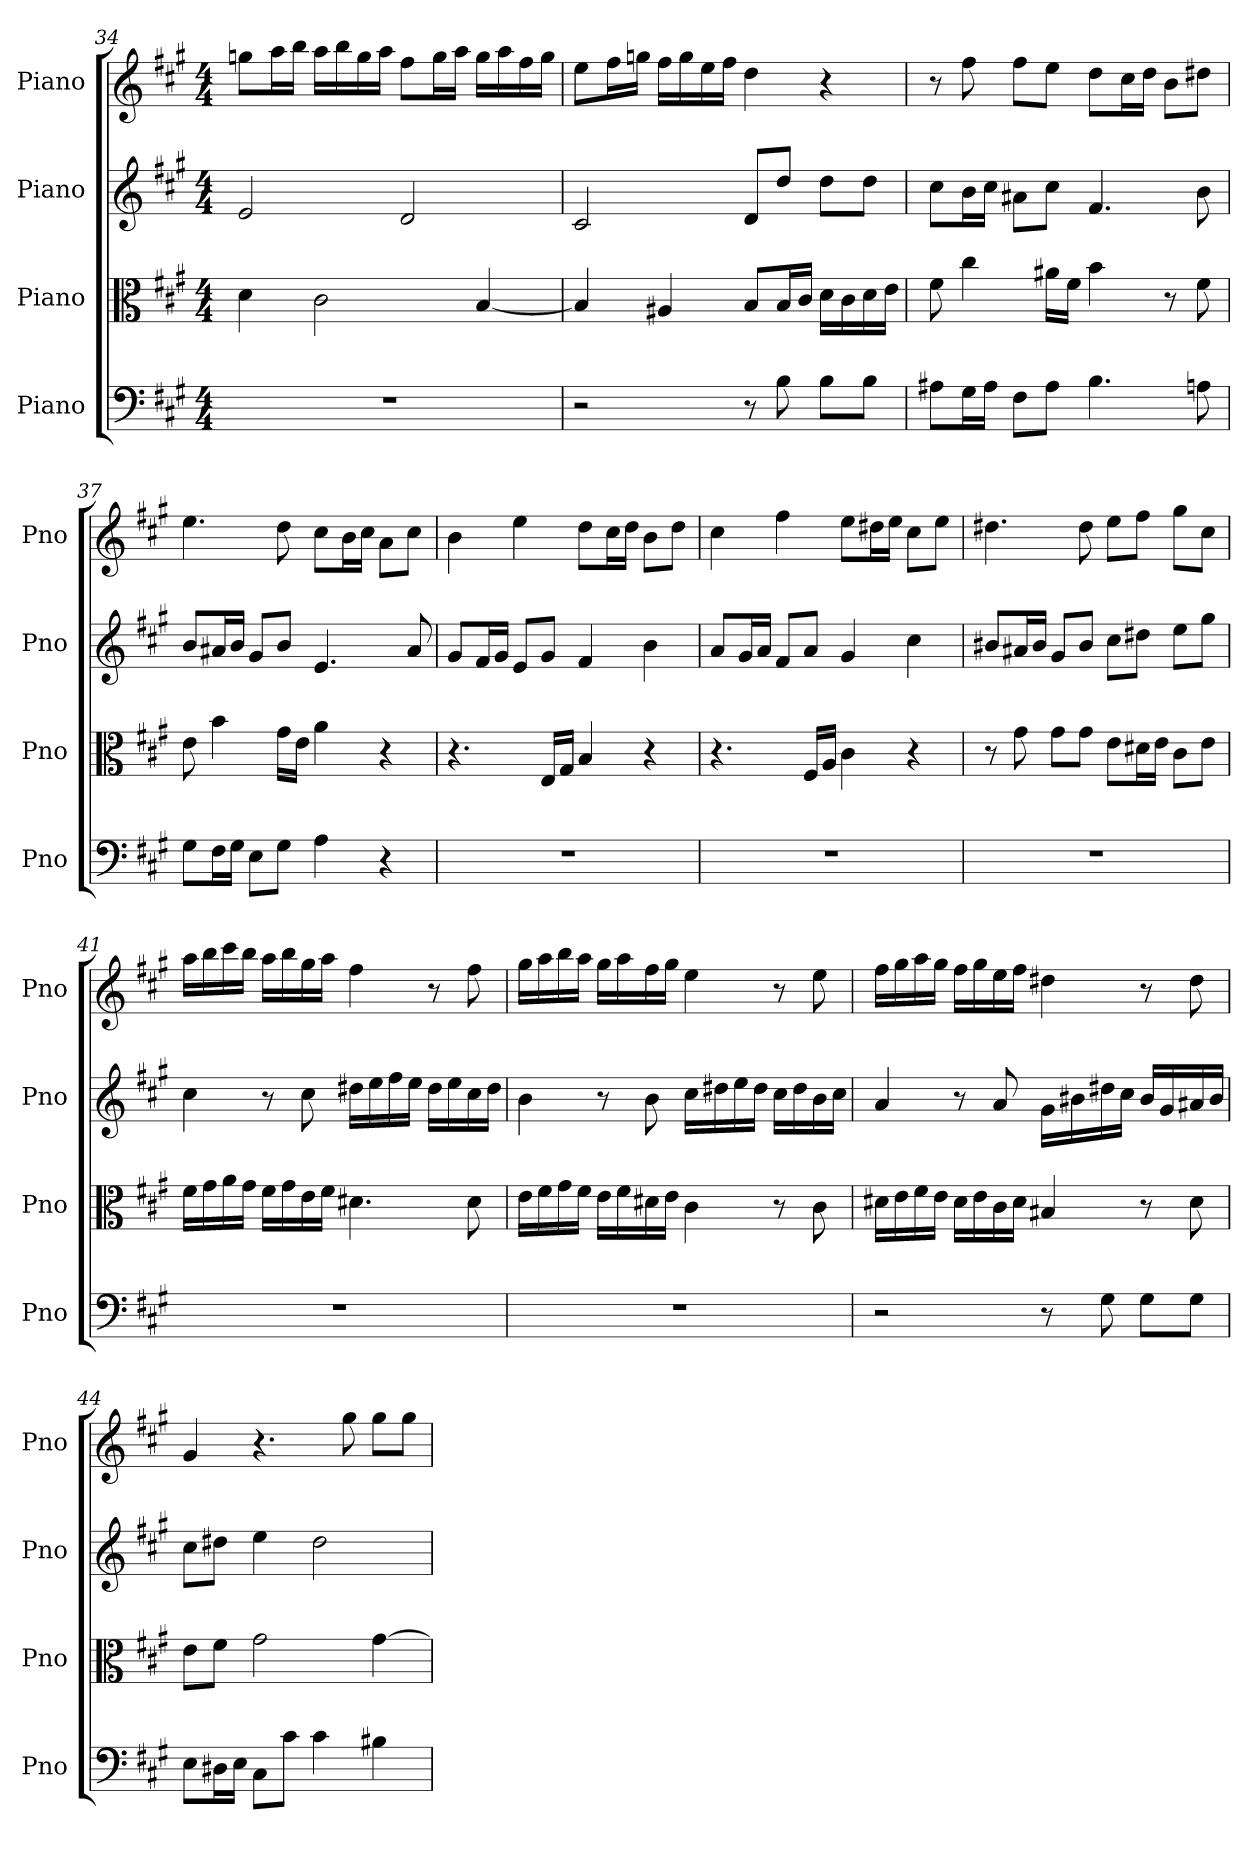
**kern	**kern	**kern	**kern
*part4	*part3	*part2	*part1
*staff4	*staff3	*staff2	*staff1
*I"Piano	*I"Piano	*I"Piano	*I"Piano
*I'Pno	*I'Pno	*I'Pno	*I'Pno
*clefF4	*clefC3	*clefG2	*clefG2
*k[f#c#g#]	*k[f#c#g#]	*k[f#c#g#]	*k[f#c#g#]
*M4/4	*M4/4	*M4/4	*M4/4
=34	=34	=34	=34
1r	4d\	2e/	8ggn\L
.	.	.	16aa\L
.	.	.	16bb\JJ
.	2c#\	.	16aa\LL
.	.	.	16bb\
.	.	.	16gg\
.	.	.	16aa\JJ
.	.	2d/	8ff#\L
.	.	.	16gg\L
.	.	.	16aa\JJ
.	[4B/	.	16gg\LL
.	.	.	16aa\
.	.	.	16ff#\
.	.	.	16gg\JJ
!!LO:LB:g=z
=35	=35	=35	=35
2r	4B/]	2c#/	8ee\L
.	.	.	16ff#\L
.	.	.	16ggn\JJ
.	4A#X/	.	16ff#\LL
.	.	.	16gg\
.	.	.	16ee\
.	.	.	16ff#\JJ
8r	8B/L	8d/L	4dd\
8B\	16B/L	8dd/J	.
.	16c#/JJ	.	.
8B\L	16d\LL	8dd\L	4r
.	16c#\	.	.
8B\J	16d\	8dd\J	.
.	16e\JJ	.	.
=36	=36	=36	=36
8A#X\L	8f#\	8cc#\L	8r
16G#\L	4cc#\	16b\L	8ff#\
16A#\JJ	.	16cc#\JJ	.
8F#\L	.	8a#X\L	8ff#\L
8A#\J	16a#X\LL	8cc#\J	8ee\J
.	16f#\JJ	.	.
4.B\	4b\	4.f#/	8dd\L
.	.	.	16cc#\L
.	.	.	16dd\JJ
.	8r	.	8b\L
8An\	8f#\	8b\	8dd#X\J
=37	=37	=37	=37
8G#\L	8e\	8b/L	4.ee\
16F#\L	4b\	16a#X/L	.
16G#\JJ	.	16b/JJ	.
8E\L	.	8g#/L	.
8G#\J	16g#\LL	8b/J	8dd\
.	16e\JJ	.	.
4A\	4a\	4.e/	8cc#\L
.	.	.	16b\L
.	.	.	16cc#\JJ
4r	4r	.	8a\L
.	.	8a#/	8cc#\J
!!LO:PB:g=z
=38	=38	=38	=38
1r	4.r	8g#/L	4b\
.	.	16f#/L	.
.	.	16g#/JJ	.
.	.	8e/L	4ee\
.	16E/LL	8g#/J	.
.	16G#/JJ	.	.
.	4B/	4f#/	8dd\L
.	.	.	16cc#\L
.	.	.	16dd\JJ
.	4r	4b\	8b\L
.	.	.	8dd\J
=39	=39	=39	=39
1r	4.r	8a/L	4cc#\
.	.	16g#/L	.
.	.	16a/JJ	.
.	.	8f#/L	4ff#\
.	16F#/LL	8a/J	.
.	16A/JJ	.	.
.	4c#\	4g#/	8ee\L
.	.	.	16dd#X\L
.	.	.	16ee\JJ
.	4r	4cc#\	8cc#\L
.	.	.	8ee\J
=40	=40	=40	=40
1r	8r	8b#X/L	4.dd#X\
.	8g#\	16a#X/L	.
.	.	16b#/JJ	.
.	8g#\L	8g#/L	.
.	8g#\J	8b#/J	8dd#\
.	8e\L	8cc#\L	8ee\L
.	16d#X\L	8dd#X\J	8ff#\J
.	16e\JJ	.	.
.	8c#\L	8ee\L	8gg#\L
.	8e\J	8gg#\J	8cc#\J
!!LO:LB:g=z
=41	=41	=41	=41
1r	16f#\LL	4cc#\	16aa\LL
.	16g#\	.	16bb\
.	16a\	.	16ccc#\
.	16g#\JJ	.	16bb\JJ
.	16f#\LL	8r	16aa\LL
.	16g#\	.	16bb\
.	16e\	8cc#\	16gg#\
.	16f#\JJ	.	16aa\JJ
.	4.d#X\	16dd#X\LL	4ff#\
.	.	16ee\	.
.	.	16ff#\	.
.	.	16ee\JJ	.
.	.	16dd#\LL	8r
.	.	16ee\	.
.	8d#\	16cc#\	8ff#\
.	.	16dd#\JJ	.
=42	=42	=42	=42
1r	16e\LL	4b\	16gg#\LL
.	16f#\	.	16aa\
.	16g#\	.	16bb\
.	16f#\JJ	.	16aa\JJ
.	16e\LL	8r	16gg#\LL
.	16f#\	.	16aa\
.	16d#X\	8b\	16ff#\
.	16e\JJ	.	16gg#\JJ
.	4c#\	16cc#\LL	4ee\
.	.	16dd#X\	.
.	.	16ee\	.
.	.	16dd#\JJ	.
.	8r	16cc#\LL	8r
.	.	16dd#\	.
.	8c#\	16b\	8ee\
.	.	16cc#\JJ	.
!!LO:LB:g=z
=43	=43	=43	=43
2r	16d#X\LL	4a/	16ff#\LL
.	16e\	.	16gg#\
.	16f#\	.	16aa\
.	16e\JJ	.	16gg#\JJ
.	16d#\LL	8r	16ff#\LL
.	16e\	.	16gg#\
.	16c#\	8a/	16ee\
.	16d#\JJ	.	16ff#\JJ
8r	4B#X/	16g#\LL	4dd#X\
.	.	16b#X\	.
8G#\	.	16dd#X\	.
.	.	16cc#\JJ	.
8G#\L	8r	16b#/LL	8r
.	.	16g#/	.
8G#\J	8d#\	16a#X/	8dd#\
.	.	16b#/JJ	.
=44	=44	=44	=44
8E\L	8e\L	8cc#\L	4g#/
16D#X\L	8f#\J	8dd#X\J	.
16E\JJ	.	.	.
8C#\L	2g#\	4ee\	4.r
8c#\J	.	.	.
4c#\	.	2dd#\	.
.	.	.	8gg#\
4B#X\	[4g#\	.	8gg#\L
.	.	.	8gg#\J
=	=	=	=
*-	*-	*-	*-
